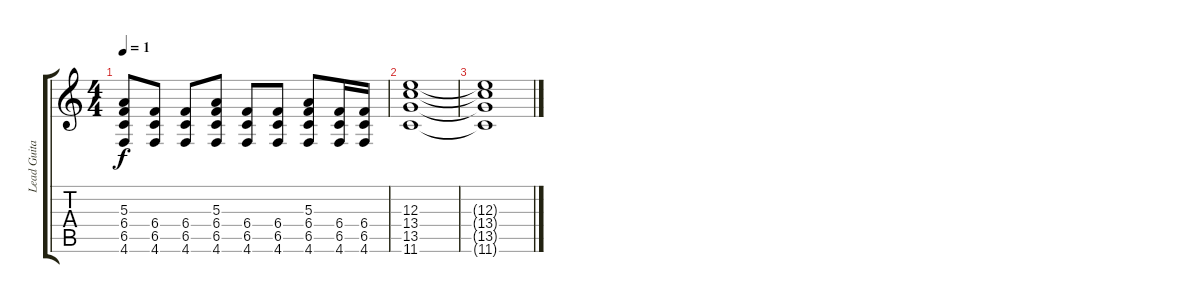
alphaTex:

\track ("Lead Guitar (Clean)" "Lead Guita") {instrument electricguitarclean}
\staff {score tabs}
\tuning (C4 Bb3 E3 B2 Gb2 Db2) {hide}
\ts (4 4)
\tempo 1
\clef g2
\ks c
(5.3 6.4 6.5 4.6).8{dy f} (6.4 6.5 4.6).8 (6.4 6.5 4.6).8 (5.3 6.4 6.5 4.6).8 (6.4 6.5 4.6).8 (6.4 6.5 4.6).8 (5.3 6.4 6.5 4.6).8 (6.4 6.5 4.6).16 (6.4 6.5 4.6).16 |
(12.3 13.4 13.5 11.6).1 |
(12.3{t} 13.4{t} 13.5{t} 11.6{t}).1
